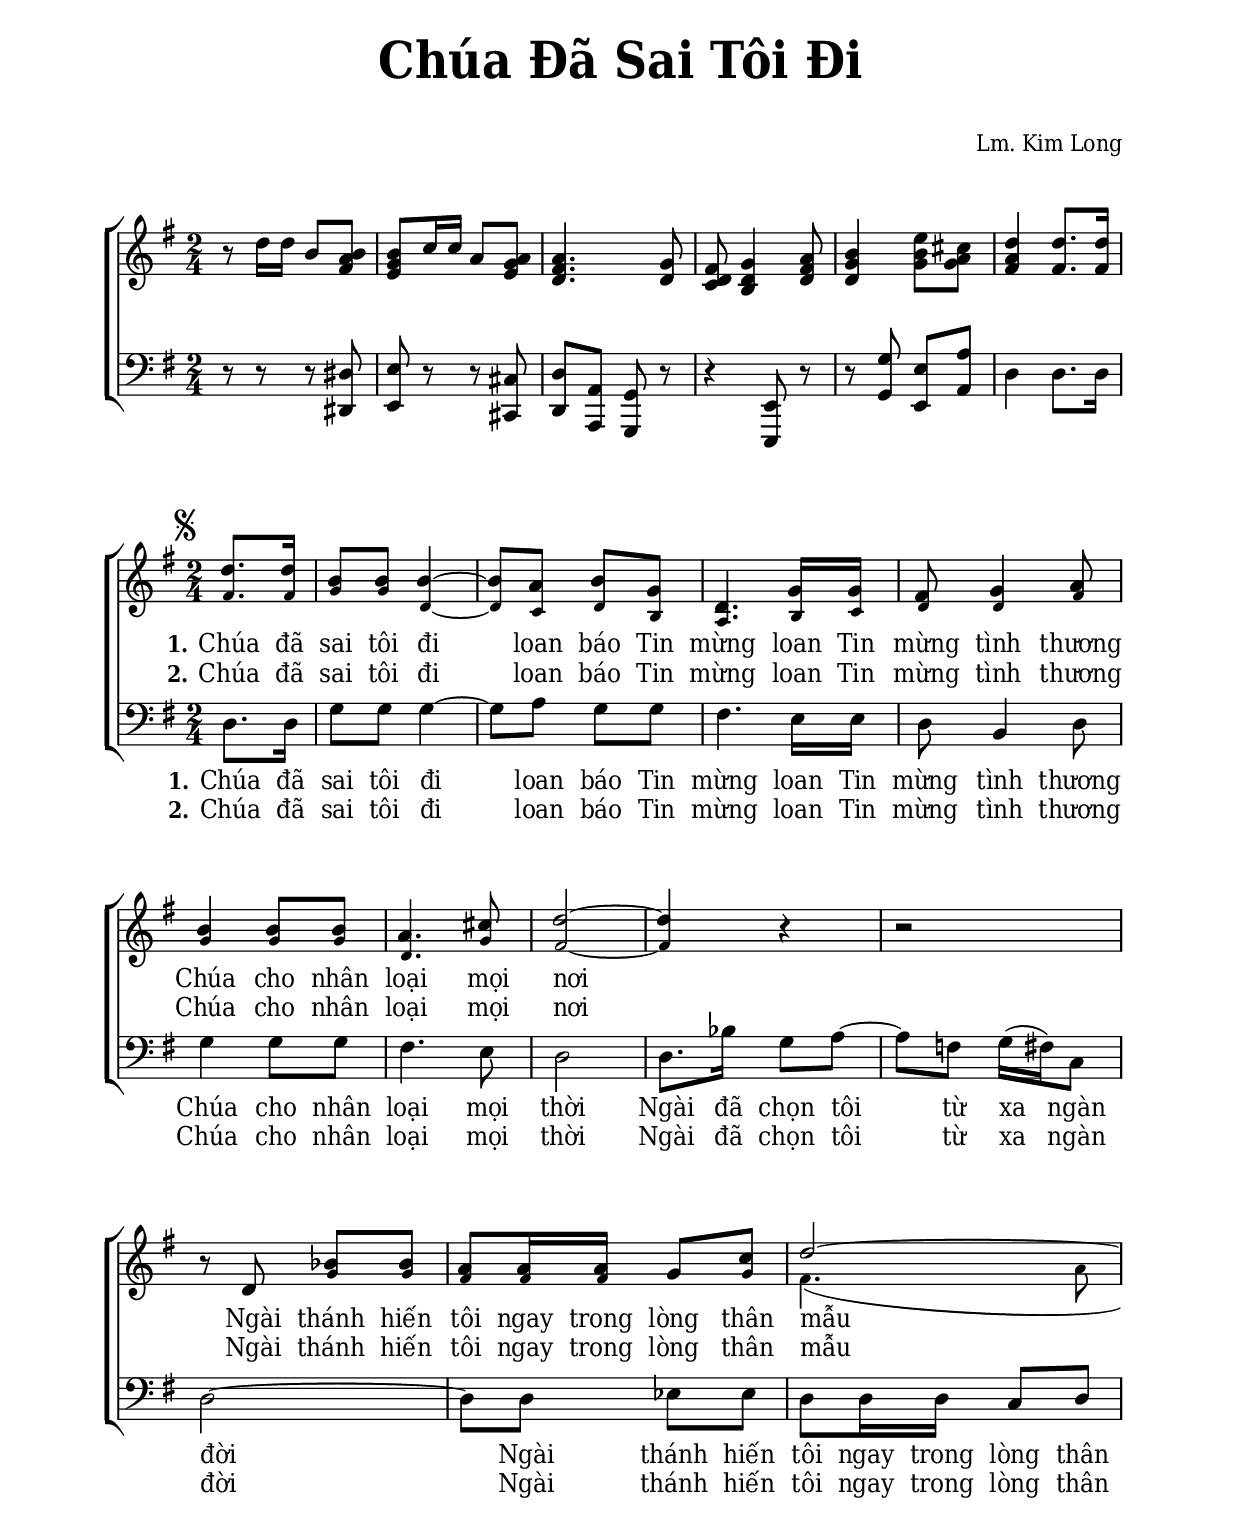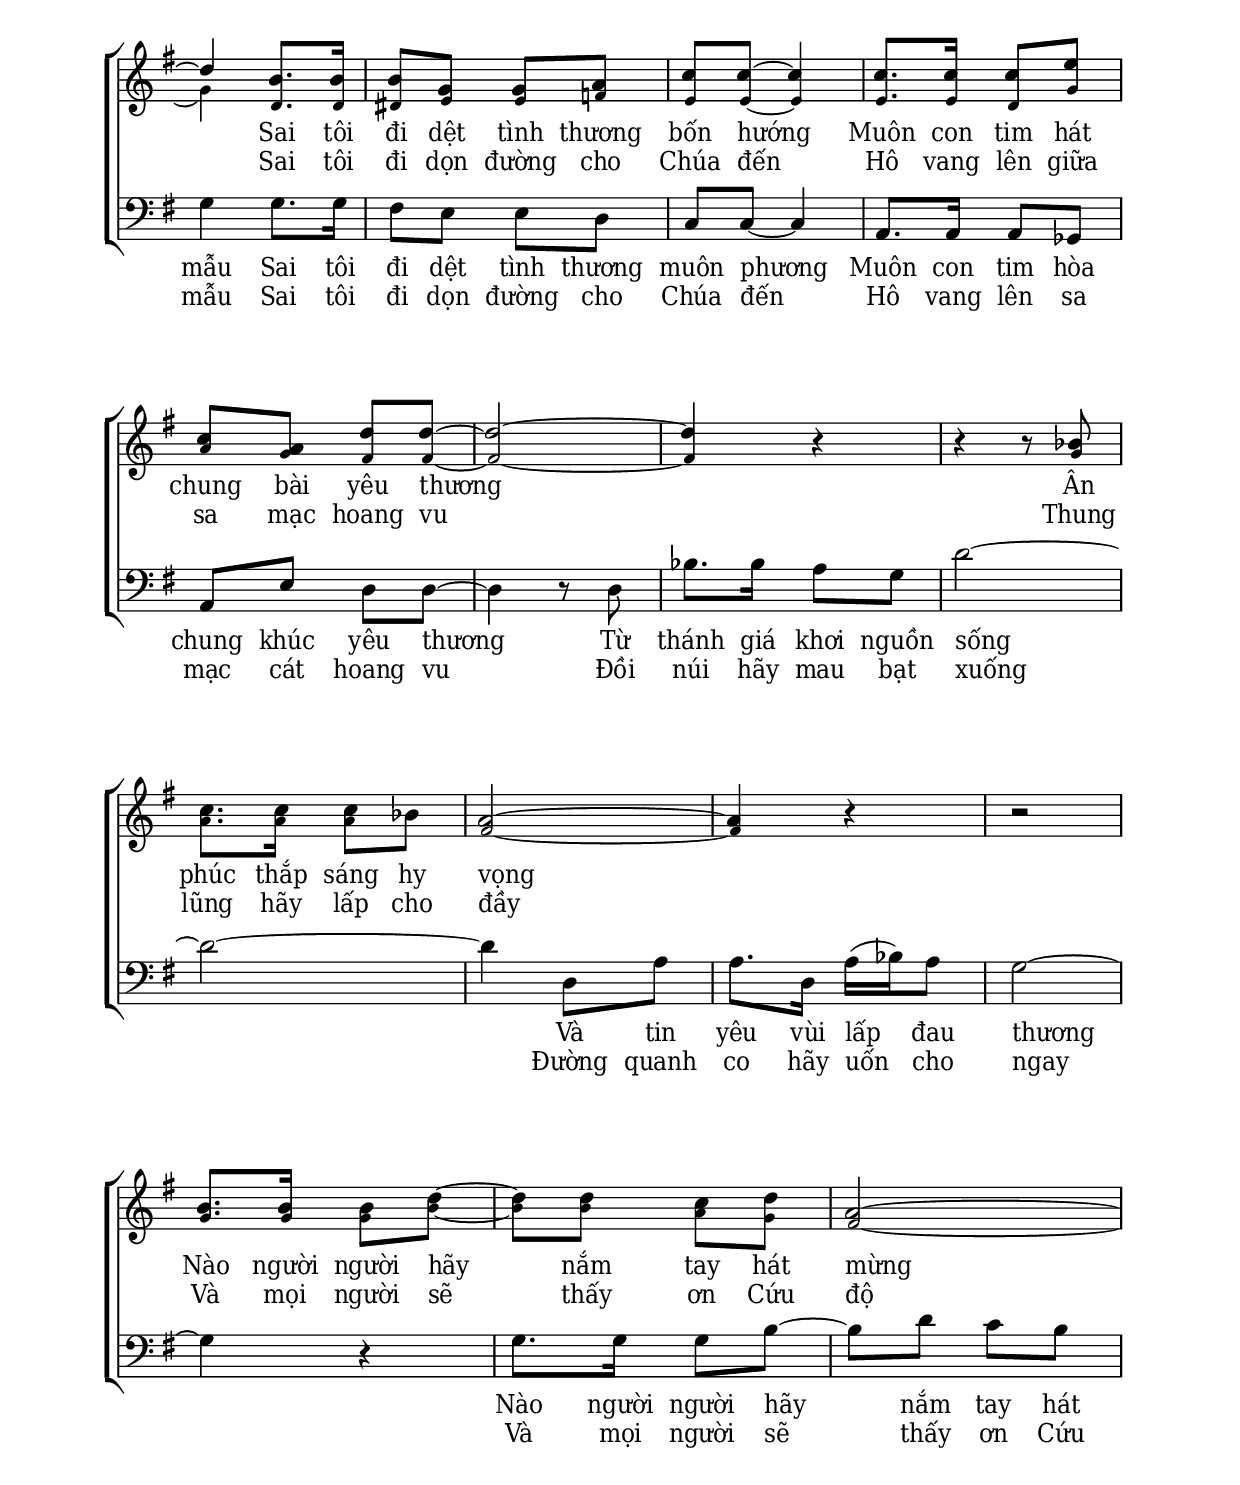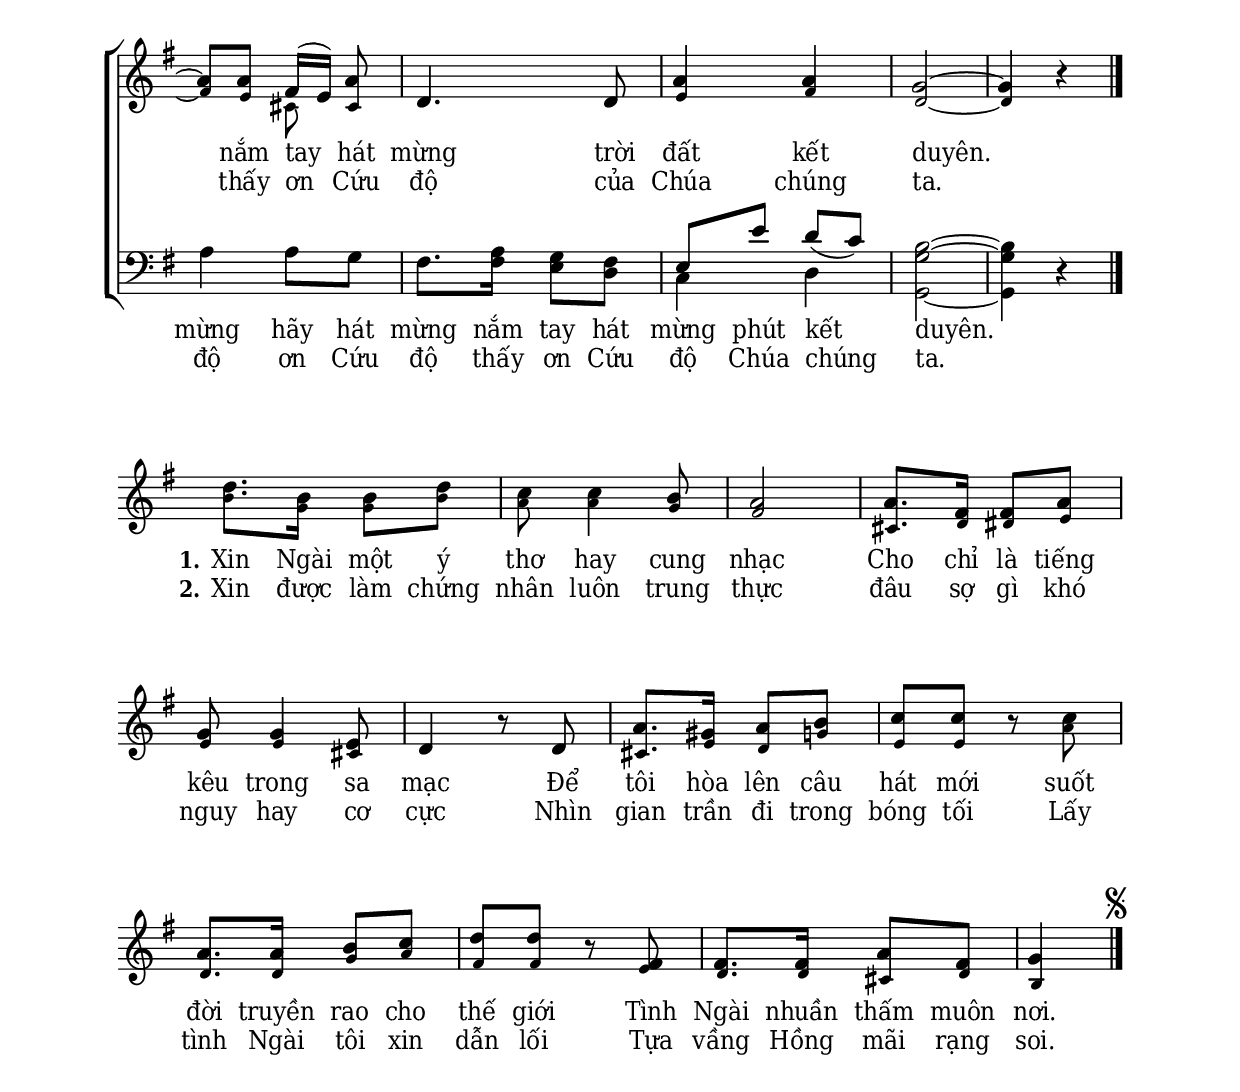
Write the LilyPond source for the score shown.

% Cài đặt chung\
\version "2.22.1"
\include "english.ly"

\header {
  title = \markup { \fontsize #3 "Chúa Đã Sai Tôi Đi" }
  composer = " "
  arranger = "Lm. Kim Long"
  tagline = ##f
}

nhacIntroSop = \relative c'' {
  r8 d16 d b8 <b a fs> |
  <b g e> c16 c a8 <a g e> |
  <a fs d>4. <g d>8 |
  <fs d c> <g d b>4 <a fs d>8 |
  <b g d>4 <e b g>8 <cs a g> |
  <d a fs>4 <d fs,>8. <d fs,>16
}

nhacIntroBas = \relative c {
  r8 r r <ds ds,> |
  <e e,> r r <cs cs,> |
  <d d,> <a a,> <g g,> r |
  r4 <e e,>8 r |
  r <g' g,> <e e,> <a a,> |
  d,4 d8. d16
}

% Nhạc phiên khúc
nhacPhienKhucSopMot = \relative c'' {
  \once \override Score.RehearsalMark.font-size = #0.1
  \mark \markup { \musicglyph #"scripts.segno" }
  \partial 4 d8. d16 |
  b8 b b4 ~ |
  b8 a b g |
  d4. g16 g |
  fs8 g4 a8 |
  b4 b8 b |
  a4. cs8 |
  d2 ~ |
  d4 r |
  r2
  r8 d, bf' bf |
  a a16 a g8 c |
  d2 ~ |
  d4 b8. b16 |
  b8 g g a |
  c c ~ c4 |
  c8. c16 c8 e |
  c a d d ~ |
  d2 ~ |
  d4 r |
  r r8 bf |
  c8. c16 c8 bf |
  a2 ~ |
  a4 r |
  r2
  b8. b16 b8 d ~ |
  d d c d |
  a2 ~ |
  a8 a fs16 (e) a8 |
  d,4. d8 |
  a'4 a |
  g2 ~ |
  g4 r \bar "|."
}

nhacPhienKhucAltoMot = \relative c' {
  fs8. fs16 |
  g8 g d4 ~ |
  d8 c d b |
  a4. b16 c |
  d8 d4 fs8 |
  g4 g8 g |
  d4. g8 |
  fs2 ~ |
  fs4 r |
  r2
  r8 d g g |
  fs fs16 fs g8 g |
  fs4. (a8 |
  g4) d8. d16 |
  ds8 e e f! |
  e8 e ~ e4 |
  e8. e16 d8 g |
  a g fs fs ~ |
  fs2 ~ |
  fs4 r |
  r r8 g a8. a16 a8 bf |
  fs2 ~ |
  fs4 r |
  r2
  g8. g16 g8 b ~ |
  b b a g |
  fs2 ~ |
  fs8 e cs cs |
  d4. d8 |
  e4 fs |
  d2 ~ |
  d4 r
}

nhacPhienKhucBasMot = \relative c {
  \partial 4 d8. d16 |
  g8 g g4 ~ |
  g8 a g g |
  fs4. e16 e |
  d8  b4 d8 |
  g4 g8 g |
  fs4. e8 |
  d2 |
  d8. bf'16 g8 a ~ |
  a f! g16 (fs) c8 |
  d2 ~ |
  d8 d ef ef |
  d d16 d c8 d |
  g4 g8. g16 |
  fs8 e e d |
  c c ~ c4 |
  a8. a16 a8 gf |
  a e' d d ~ |
  d4 r8 d |
  bf'8. bf16 a8 g |
  d'2 ~ |
  d2 ~ |
  d4 d,8 a' |
  a8. d,16 a' (bf) a8 |
  g2 ~ |
  g4 r |
  g8. g16 g8 b ~ |
  b d c b |
  a4 a8 g |
  fs8. <a fs>16 <g e>8 <fs d> |
  <<
    { \voiceOne e e' d _(c) }
    \new Voice { \voiceTwo c,4 d }
  >>
  \oneVoice
  <b' g g,>2 ~ |
  <b g g,>4 r
}

nhacPhienKhucSopHai = \relative c'' {
  d8. b16 b8 d |
  c c4 b8 |
  a2 |
  a8. fs16 fs8 a |
  g g4 e8 |
  d4 r8 d |
  a'8. gs16 a8 b |
  c c r c |
  a8. a16 b8 c |
  d d r fs, |
  fs8. fs16 a8 fs |
  g4
  \once \override Score.RehearsalMark.font-size = #0.1
  \mark \markup { \musicglyph #"scripts.segno" }
  \bar "|."
}

nhacPhienKhucBasHai = \relative c'' {
  b8. g16 g8 b |
  a a4 g8 |
  fs2 |
  cs8. d16 ds8 e |
  e e4 cs8 |
  d4 r8 d |
  cs8. e16 d8 g! |
  e e r a |
  d,8. d16 g8 a |
  fs fs r e |
  d8. d16 cs8 d |
  b4
}

% Lời phiên khúc
loiPhienKhucSopMot = \lyrics {
  \set stanza = "1."
  Chúa đã sai tôi đi loan báo Tin mừng
  loan Tin mừng tình thương Chúa cho nhân loại mọi nơi
  Ngài thánh hiến tôi ngay trong lòng thân mẫu
  Sai tôi đi dệt tình thương bốn hướng
  Muôn con tim hát chung bài yêu thương
  Ân phúc thắp sáng hy vọng
  Nào người người hãy nắm tay hát mừng
  nắm tay hát mừng trời đất kết duyên.
}

loiPhienKhucSopMotA = \lyrics {
  \set stanza = "2."
  Chúa đã sai tôi đi loan báo Tin mừng
  loan Tin mừng tình thương Chúa cho nhân loại mọi nơi
  Ngài thánh hiến tôi ngay trong lòng thân mẫu
  Sai tôi đi dọn đường cho Chúa đến
  Hô vang lên giữa sa mạc hoang vu
  Thung lũng hãy lấp cho đầy
  Và mọi người sẽ thấy ơn Cứu độ
  thấy ơn Cứu độ của Chúa chúng ta.
}

loiPhienKhucBasMot = \lyrics {
  \set stanza = "1."
  Chúa đã sai tôi đi loan báo Tin mừng
  loan Tin mừng tình thương Chúa cho nhân loại mọi thời
  Ngài đã chọn tôi từ xa ngàn đời
  Ngài thánh hiến tôi ngay trong lòng thân mẫu
  Sai tôi đi dệt tình thương muôn phương
  Muôn con tim hòa chung khúc yêu thương
  Từ thánh giá khơi nguồn sống
  Và tin yêu vùi lấp đau thương
  Nào người người hãy nắm tay hát mừng
  hãy hát mừng
  nắm tay hát mừng phút kết duyên.
}

loiPhienKhucBasHai = \lyrics {
  \set stanza = "2."
  Chúa đã sai tôi đi loan báo Tin mừng
  loan Tin mừng tình thương Chúa cho nhân loại mọi thời
  Ngài đã chọn tôi từ xa ngàn đời
  Ngài thánh hiến tôi ngay trong lòng thân mẫu
  Sai tôi đi dọn đường cho Chúa đến
  Hô vang lên sa mạc cát hoang vu
  Đồi núi hãy mau bạt xuống
  Đường quanh co hãy uốn cho ngay
  Và mọi người sẽ thấy ơn Cứu độ
  ơn Cứu độ
  thấy ơn Cứu độ Chúa chúng ta.
}

loiPhienKhucSopHai = \lyrics {
  \set stanza = "1."
  Xin Ngài một ý thơ hay cung nhạc
  Cho chỉ là tiếng kêu trong sa mạc
  Để tôi hòa lên câu hát mới
  suốt đời truyền rao cho thế giới
  Tình Ngài nhuần thấm muôn nơi.
}

loiPhienKhucSopBa = \lyrics {
  \set stanza = "2."
  Xin được làm chứng nhân
  luôn trung thực đâu sợ gì khó nguy
  hay cơ cực
  Nhìn gian trần đi trong bóng tối
  Lấy tình Ngài tôi xin dẫn lối
  Tựa vầng Hồng mãi rạng soi.
}

% Dàn trang
\paper {
  #(set-paper-size "a4")
  top-margin = 15\mm
  bottom-margin = 20\mm
  left-margin = 20\mm
  right-margin = 20\mm
  indent = #0
  #(define fonts
	 (make-pango-font-tree "Deja Vu Serif Condensed"
	 		       "Deja Vu Serif Condensed"
			       "Deja Vu Serif Condensed"
			       (/ 20 20)))
  print-page-number = ##f
  system-system-spacing = #'((basic-distance . 13)
                             (minimum-distance . 13)
                             (padding . 2))
  score-system-spacing = #'((basic-distance . 13)
                             (minimum-distance . 13)
                             (padding . 2))
  %page-count = 2
}

TongNhip = {
  \key g \major \time 2/4
  \set Timing.beamExceptions = #'()
  \set Timing.baseMoment = #(ly:make-moment 1/4)
}

% Đổi kích thước nốt cho bè phụ
notBePhu =
#(define-music-function (font-size music) (number? ly:music?)
   (for-some-music
     (lambda (m)
       (if (music-is-of-type? m 'rhythmic-event)
           (begin
             (set! (ly:music-property m 'tweaks)
                   (cons `(font-size . ,font-size)
                         (ly:music-property m 'tweaks)))
             #t)
           #f))
     music)
   music)

\score {
  \new ChoirStaff <<
    \new Staff<<
     \new Voice = "beSop" {
       \clef treble \TongNhip \nhacIntroSop
     }
     >>
    \new Staff <<
      \new Voice = "beBass" {
        \clef bass \TongNhip \nhacIntroBas
      }
    >>
  >>
  \layout {
    \override Score.BarNumber.break-visibility = ##(#f #f #f)
  }
}

\score {
  \new ChoirStaff <<
    \new Staff = diepKhuc \with {
        \consists "Merge_rests_engraver"
        printPartCombineTexts = ##f
      }
      <<
     \new Voice = "beSop" { \TongNhip \partCombine 
          \nhacPhienKhucSopMot
          \notBePhu -2 { \nhacPhienKhucAltoMot } }
        \new NullVoice = nhacThamChieuPhienKhucSopMot \nhacPhienKhucSopMot
        \new Lyrics \lyricsto nhacThamChieuPhienKhucSopMot \loiPhienKhucSopMot
        \new Lyrics \lyricsto nhacThamChieuPhienKhucSopMot \loiPhienKhucSopMotA
      >>
    \new Staff <<
      \new Voice = "beBass" {
        \clef bass \TongNhip \nhacPhienKhucBasMot
      }
      \new Lyrics \lyricsto beBass \loiPhienKhucBasMot
      \new Lyrics \lyricsto beBass \loiPhienKhucBasHai
    >>
  >>
  \layout {
    %\override Lyrics.LyricText.font-size = #+2
    \override Lyrics.LyricSpace.minimum-distance = #1.5
    \override Score.BarNumber.break-visibility = ##(#f #f #f)
    \override Staff.VerticalAxisGroup.staff-staff-spacing =
        #'((basic-distance . 8)
	   (minimum-distance . 8)
	   (padding . 1))
  }
}

\score {
  \new ChoirStaff <<
    \new Staff = diepKhuc \with {
        \consists "Merge_rests_engraver"
        printPartCombineTexts = ##f
      }
      <<
     \new Voice \TongNhip \partCombine 
          \nhacPhienKhucSopHai
          \notBePhu -2 { \nhacPhienKhucBasHai }
        \new NullVoice = nhacThamChieuPhienKhucSopHai \nhacPhienKhucSopHai
        \new Lyrics \lyricsto nhacThamChieuPhienKhucSopHai \loiPhienKhucSopHai
        \new Lyrics \lyricsto nhacThamChieuPhienKhucSopHai \loiPhienKhucSopBa
      >>
  >>
  \layout {
    %\override Lyrics.LyricText.font-size = #+2
    \override Lyrics.LyricSpace.minimum-distance = #1.5
    \override Staff.TimeSignature.transparent = ##t
    \override Score.BarNumber.break-visibility = ##(#f #f #f)
  } 
}
